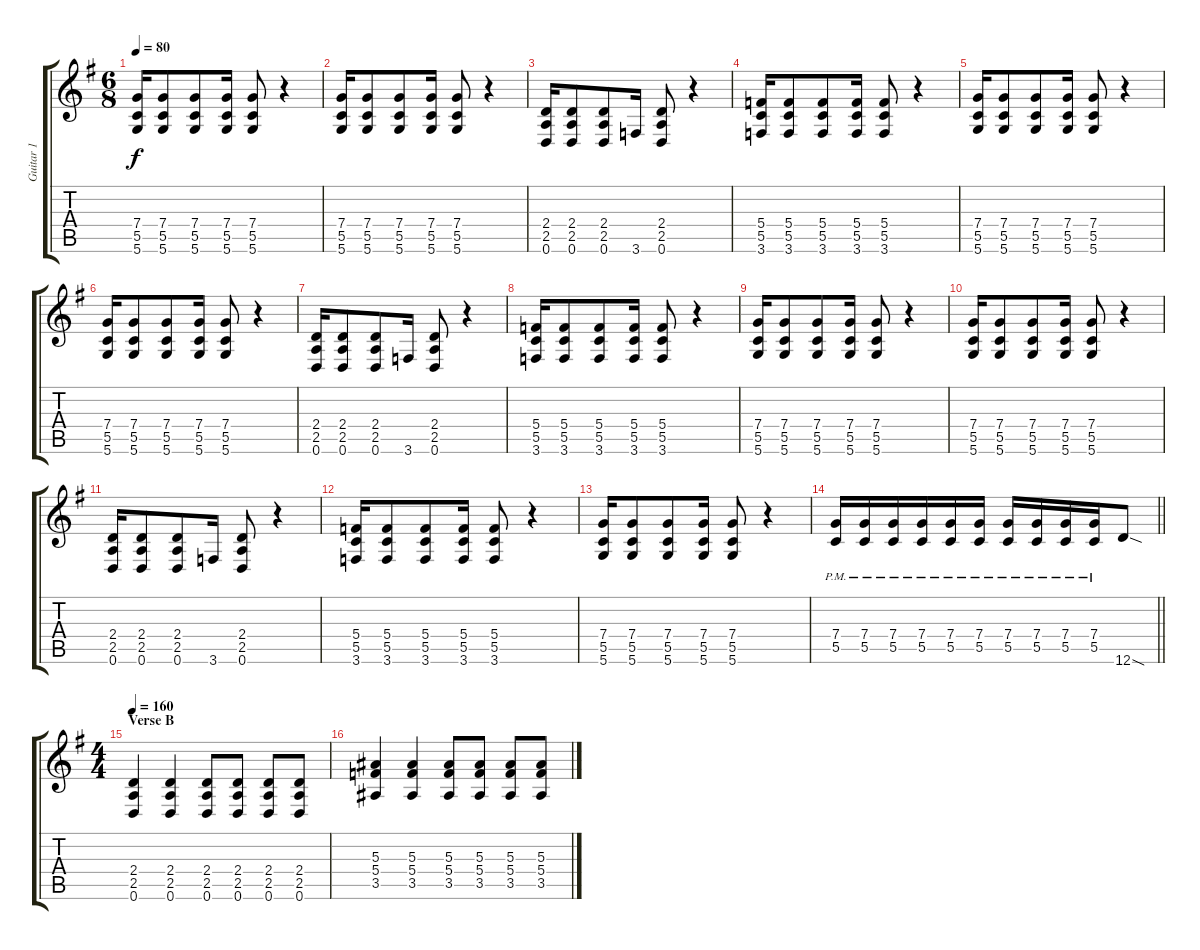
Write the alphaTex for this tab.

\track ("Guitar 1" "Guitar 1") {instrument distortionguitar}
\staff {score tabs}
\tuning (D4 A3 F3 C3 G2 D2) {hide}
\ts (6 8)
\tempo 80
\clef g2
\ks eminor
(7.4 5.5 5.6).16{dy f} (7.4 5.5 5.6).8 (7.4 5.5 5.6).8 (7.4 5.5 5.6).16 (7.4 5.5 5.6).8 r.4 |
(7.4 5.5 5.6).16 (7.4 5.5 5.6).8 (7.4 5.5 5.6).8 (7.4 5.5 5.6).16 (7.4 5.5 5.6).8 r.4 |
(2.4 2.5 0.6).16 (2.4 2.5 0.6).8 (2.4 2.5 0.6).8 3.6.16 (2.4 2.5 0.6).8 r.4 |
(5.4 5.5 3.6).16 (5.4 5.5 3.6).8 (5.4 5.5 3.6).8 (5.4 5.5 3.6).16 (5.4 5.5 3.6).8 r.4 |
(7.4 5.5 5.6).16 (7.4 5.5 5.6).8 (7.4 5.5 5.6).8 (7.4 5.5 5.6).16 (7.4 5.5 5.6).8 r.4 |
(7.4 5.5 5.6).16 (7.4 5.5 5.6).8 (7.4 5.5 5.6).8 (7.4 5.5 5.6).16 (7.4 5.5 5.6).8 r.4 |
(2.4 2.5 0.6).16 (2.4 2.5 0.6).8 (2.4 2.5 0.6).8 3.6.16 (2.4 2.5 0.6).8 r.4 |
(5.4 5.5 3.6).16 (5.4 5.5 3.6).8 (5.4 5.5 3.6).8 (5.4 5.5 3.6).16 (5.4 5.5 3.6).8 r.4 |
(7.4 5.5 5.6).16 (7.4 5.5 5.6).8 (7.4 5.5 5.6).8 (7.4 5.5 5.6).16 (7.4 5.5 5.6).8 r.4 |
(7.4 5.5 5.6).16 (7.4 5.5 5.6).8 (7.4 5.5 5.6).8 (7.4 5.5 5.6).16 (7.4 5.5 5.6).8 r.4 |
(2.4 2.5 0.6).16 (2.4 2.5 0.6).8 (2.4 2.5 0.6).8 3.6.16 (2.4 2.5 0.6).8 r.4 |
(5.4 5.5 3.6).16 (5.4 5.5 3.6).8 (5.4 5.5 3.6).8 (5.4 5.5 3.6).16 (5.4 5.5 3.6).8 r.4 |
(7.4 5.5 5.6).16 (7.4 5.5 5.6).8 (7.4 5.5 5.6).8 (7.4 5.5 5.6).16 (7.4 5.5 5.6).8 r.4 |
\barLineRight lightlight
(7.4{pm} 5.5{pm}).16 (7.4{pm} 5.5{pm}).16 (7.4{pm} 5.5{pm}).16 (7.4{pm} 5.5{pm}).16 (7.4{pm} 5.5{pm}).16 (7.4{pm} 5.5{pm}).16 (7.4{pm} 5.5{pm}).16 (7.4{pm} 5.5{pm}).16 (7.4{pm} 5.5{pm}).16 (7.4{pm} 5.5{pm}).16 12.6{sod}.8 |
\ts (4 4)
\section ("" "Verse B")
\tempo 160
(2.4 2.5 0.6).4 (2.4 2.5 0.6).4 (2.4 2.5 0.6).8 (2.4 2.5 0.6).8 (2.4 2.5 0.6).8 (2.4 2.5 0.6).8 |
(5.3 5.4 3.5).4 (5.3 5.4 3.5).4 (5.3 5.4 3.5).8 (5.3 5.4 3.5).8 (5.3 5.4 3.5).8 (5.3 5.4 3.5).8
